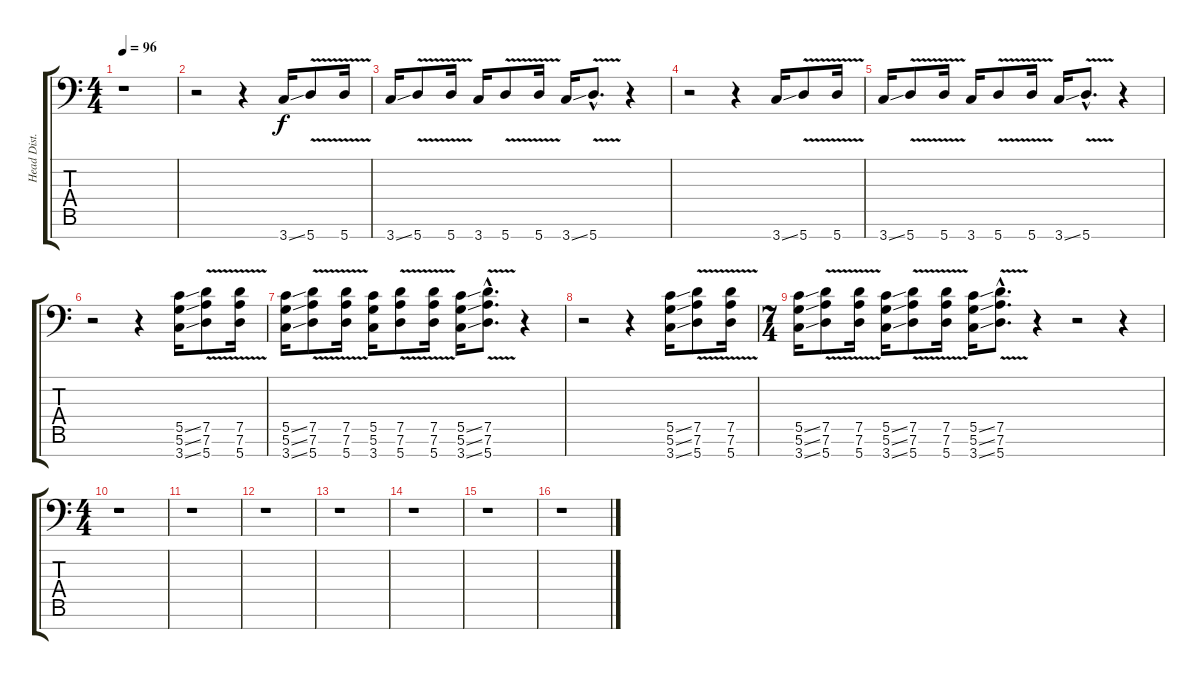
\track ("Head Dist." "Head Dist.") {instrument distortionguitar}
\staff {score tabs}
\tuning (D4 A3 F3 C3 G2 D2 A1) {hide}
\ts (4 4)
\tempo 96
\clef f4
\ks c
r.1{dy f instrument distortionguitar} |
r.2 r.4 3.7{ss}.16 5.7{v}.8 5.7{v}.16 |
3.7{ss}.16 5.7{v}.8 5.7{v}.16 3.7.16 5.7{v}.8 5.7{v}.16 3.7{ss}.16 5.7{v hac}.8{d} r.4 |
r.2 r.4 3.7{ss}.16 5.7{v}.8 5.7{v}.16 |
3.7{ss}.16 5.7{v}.8 5.7{v}.16 3.7.16 5.7{v}.8 5.7{v}.16 3.7{ss}.16 5.7{v hac}.8{d} r.4 |
r.2 r.4 (5.5{ss} 5.6{ss} 3.7{ss}).16 (7.5 7.6 5.7{v}).8 (7.5 7.6 5.7{v}).16 |
(5.5{ss} 5.6{ss} 3.7{ss}).16 (7.5 7.6 5.7{v}).8 (7.5 7.6 5.7{v}).16 (5.5 5.6 3.7).16 (7.5 7.6 5.7{v}).8 (7.5 7.6 5.7{v}).16 (5.5{ss} 5.6{ss} 3.7{ss}).16 (7.5{hac} 7.6{hac} 5.7{v hac}).8{d} r.4 |
r.2 r.4 (5.5{ss} 5.6{ss} 3.7{ss}).16 (7.5 7.6 5.7{v}).8 (7.5 7.6 5.7{v}).16 |
\ts (7 4)
(5.5{ss} 5.6{ss} 3.7{ss}).16 (7.5 7.6 5.7{v}).8 (7.5 7.6 5.7{v}).16 (5.5{ss} 5.6{ss} 3.7{ss}).16 (7.5 7.6 5.7{v}).8 (7.5 7.6 5.7{v}).16 (5.5{ss} 5.6{ss} 3.7{ss}).16 (7.5{hac} 7.6{hac} 5.7{v hac}).8{d} r.4 r.2 r.4 |
\ts (4 4)
r.1 |
r.1 |
r.1 |
r.1 |
r.1 |
r.1 |
r.1
